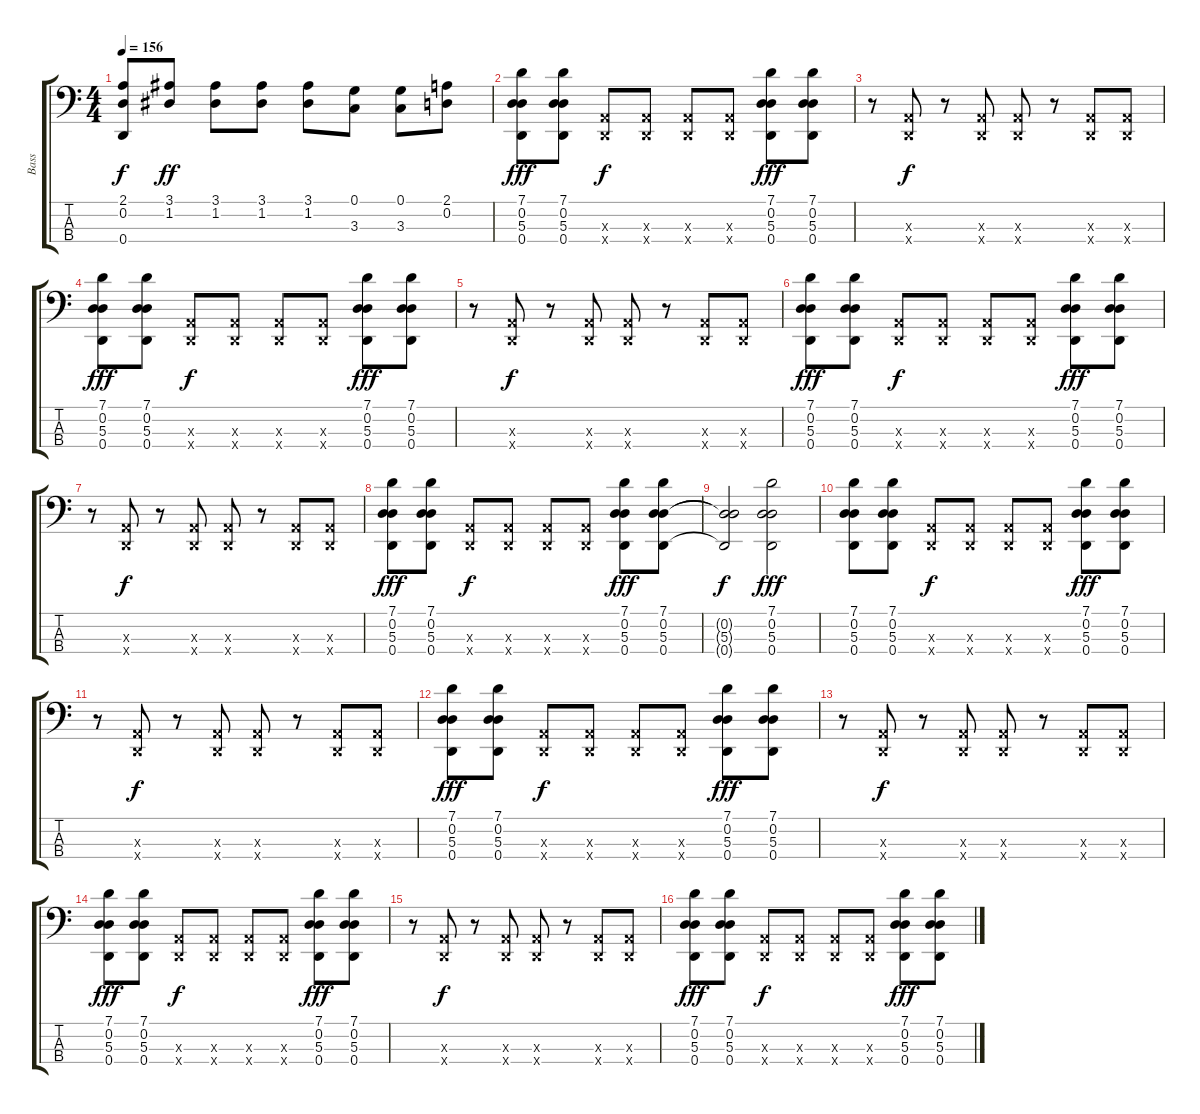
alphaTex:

\track ("Bass                " "Bass      ") {instrument slapbass2}
\staff {score tabs}
\tuning (G2 D2 A1 D1) {hide}
\ts (4 4)
\tempo 156
\clef f4
\ks c
(2.1{t} 0.2{t} 0.4{t}).8{dy f} (3.1 1.2).8{dy ff} (3.1 1.2).8 (3.1 1.2).8 (3.1 1.2).8 (0.1 3.3).8 (0.1 3.3).8 (2.1 0.2).8 |
(7.1 0.2 5.3 0.4).8{dy fff} (7.1 0.2 5.3 0.4).8 (0.3{x} 0.4{x}).8{dy f} (0.3{x} 0.4{x}).8 (0.3{x} 0.4{x}).8 (0.3{x} 0.4{x}).8 (7.1 0.2 5.3 0.4).8{dy fff} (7.1 0.2 5.3 0.4).8 |
r.8 (0.3{x} 0.4{x}).8{dy f} r.8 (0.3{x} 0.4{x}).8 (0.3{x} 0.4{x}).8 r.8 (0.3{x} 0.4{x}).8 (0.3{x} 0.4{x}).8 |
(7.1 0.2 5.3 0.4).8{dy fff} (7.1 0.2 5.3 0.4).8 (0.3{x} 0.4{x}).8{dy f} (0.3{x} 0.4{x}).8 (0.3{x} 0.4{x}).8 (0.3{x} 0.4{x}).8 (7.1 0.2 5.3 0.4).8{dy fff} (7.1 0.2 5.3 0.4).8 |
r.8 (0.3{x} 0.4{x}).8{dy f} r.8 (0.3{x} 0.4{x}).8 (0.3{x} 0.4{x}).8 r.8 (0.3{x} 0.4{x}).8 (0.3{x} 0.4{x}).8 |
(7.1 0.2 5.3 0.4).8{dy fff} (7.1 0.2 5.3 0.4).8 (0.3{x} 0.4{x}).8{dy f} (0.3{x} 0.4{x}).8 (0.3{x} 0.4{x}).8 (0.3{x} 0.4{x}).8 (7.1 0.2 5.3 0.4).8{dy fff} (7.1 0.2 5.3 0.4).8 |
r.8 (0.3{x} 0.4{x}).8{dy f} r.8 (0.3{x} 0.4{x}).8 (0.3{x} 0.4{x}).8 r.8 (0.3{x} 0.4{x}).8 (0.3{x} 0.4{x}).8 |
(7.1 0.2 5.3 0.4).8{dy fff} (7.1 0.2 5.3 0.4).8 (0.3{x} 0.4{x}).8{dy f} (0.3{x} 0.4{x}).8 (0.3{x} 0.4{x}).8 (0.3{x} 0.4{x}).8 (7.1 0.2 5.3 0.4).8{dy fff} (7.1 0.2 5.3 0.4).8 |
(0.2{t} 5.3{t} 0.4{t}).2{dy f} (7.1 0.2 5.3 0.4).2{dy fff} |
(7.1 0.2 5.3 0.4).8 (7.1 0.2 5.3 0.4).8 (0.3{x} 0.4{x}).8{dy f} (0.3{x} 0.4{x}).8 (0.3{x} 0.4{x}).8 (0.3{x} 0.4{x}).8 (7.1 0.2 5.3 0.4).8{dy fff} (7.1 0.2 5.3 0.4).8 |
r.8 (0.3{x} 0.4{x}).8{dy f} r.8 (0.3{x} 0.4{x}).8 (0.3{x} 0.4{x}).8 r.8 (0.3{x} 0.4{x}).8 (0.3{x} 0.4{x}).8 |
(7.1 0.2 5.3 0.4).8{dy fff} (7.1 0.2 5.3 0.4).8 (0.3{x} 0.4{x}).8{dy f} (0.3{x} 0.4{x}).8 (0.3{x} 0.4{x}).8 (0.3{x} 0.4{x}).8 (7.1 0.2 5.3 0.4).8{dy fff} (7.1 0.2 5.3 0.4).8 |
r.8 (0.3{x} 0.4{x}).8{dy f} r.8 (0.3{x} 0.4{x}).8 (0.3{x} 0.4{x}).8 r.8 (0.3{x} 0.4{x}).8 (0.3{x} 0.4{x}).8 |
(7.1 0.2 5.3 0.4).8{dy fff} (7.1 0.2 5.3 0.4).8 (0.3{x} 0.4{x}).8{dy f} (0.3{x} 0.4{x}).8 (0.3{x} 0.4{x}).8 (0.3{x} 0.4{x}).8 (7.1 0.2 5.3 0.4).8{dy fff} (7.1 0.2 5.3 0.4).8 |
r.8 (0.3{x} 0.4{x}).8{dy f} r.8 (0.3{x} 0.4{x}).8 (0.3{x} 0.4{x}).8 r.8 (0.3{x} 0.4{x}).8 (0.3{x} 0.4{x}).8 |
(7.1 0.2 5.3 0.4).8{dy fff} (7.1 0.2 5.3 0.4).8 (0.3{x} 0.4{x}).8{dy f} (0.3{x} 0.4{x}).8 (0.3{x} 0.4{x}).8 (0.3{x} 0.4{x}).8 (7.1 0.2 5.3 0.4).8{dy fff} (7.1 0.2 5.3 0.4).8
